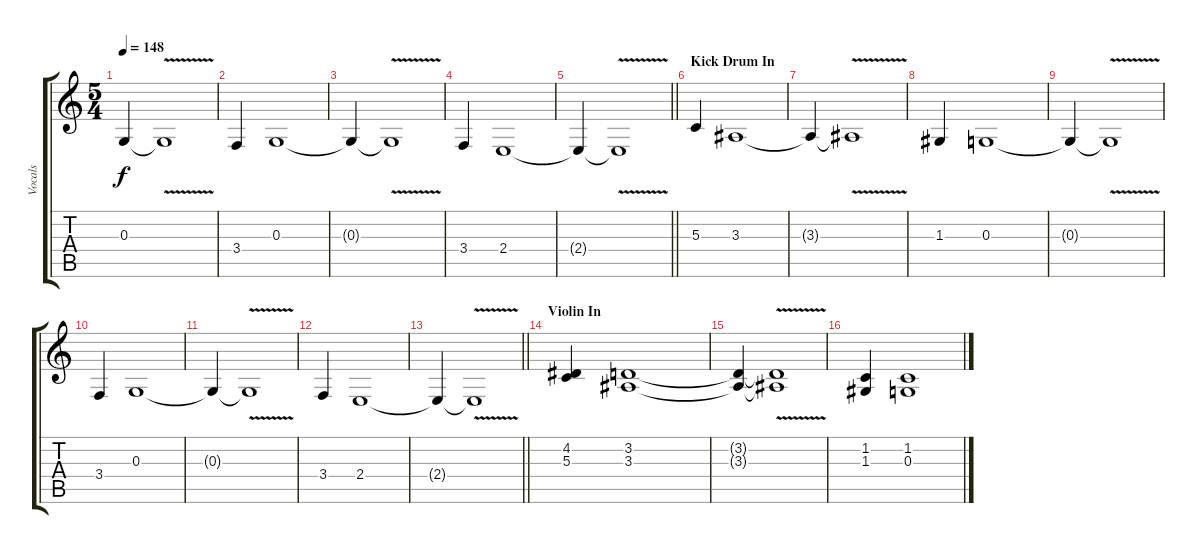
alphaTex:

\track ("Vocals" "Vocals") {instrument oboe}
\staff {score tabs}
\tuning (E4 B3 G3 D3 A2 E2) {hide}
\ts (5 4)
\tempo 148
\clef g2
\ks c
0.3{t}.4{dy f} 0.3{v t}.1 |
3.4.4 0.3.1 |
0.3{t}.4 0.3{v t}.1 |
3.4.4 2.4.1 |
\barLineRight lightlight
2.4{t}.4 2.4{v t}.1 |
\section ("" "Kick Drum In")
5.3.4 3.3.1 |
3.3{t}.4 3.3{v t}.1 |
1.3.4 0.3.1 |
0.3{t}.4 0.3{v t}.1 |
3.4.4 0.3.1 |
0.3{t}.4 0.3{v t}.1 |
3.4.4 2.4.1 |
\barLineRight lightlight
2.4{t}.4 2.4{v t}.1 |
\section ("" "Violin In")
(4.2 5.3).4 (3.2 3.3).1 |
(3.2{t} 3.3{t}).4 (3.2{v t} 3.3{v t}).1 |
(1.2 1.3).4 (1.2 0.3).1
